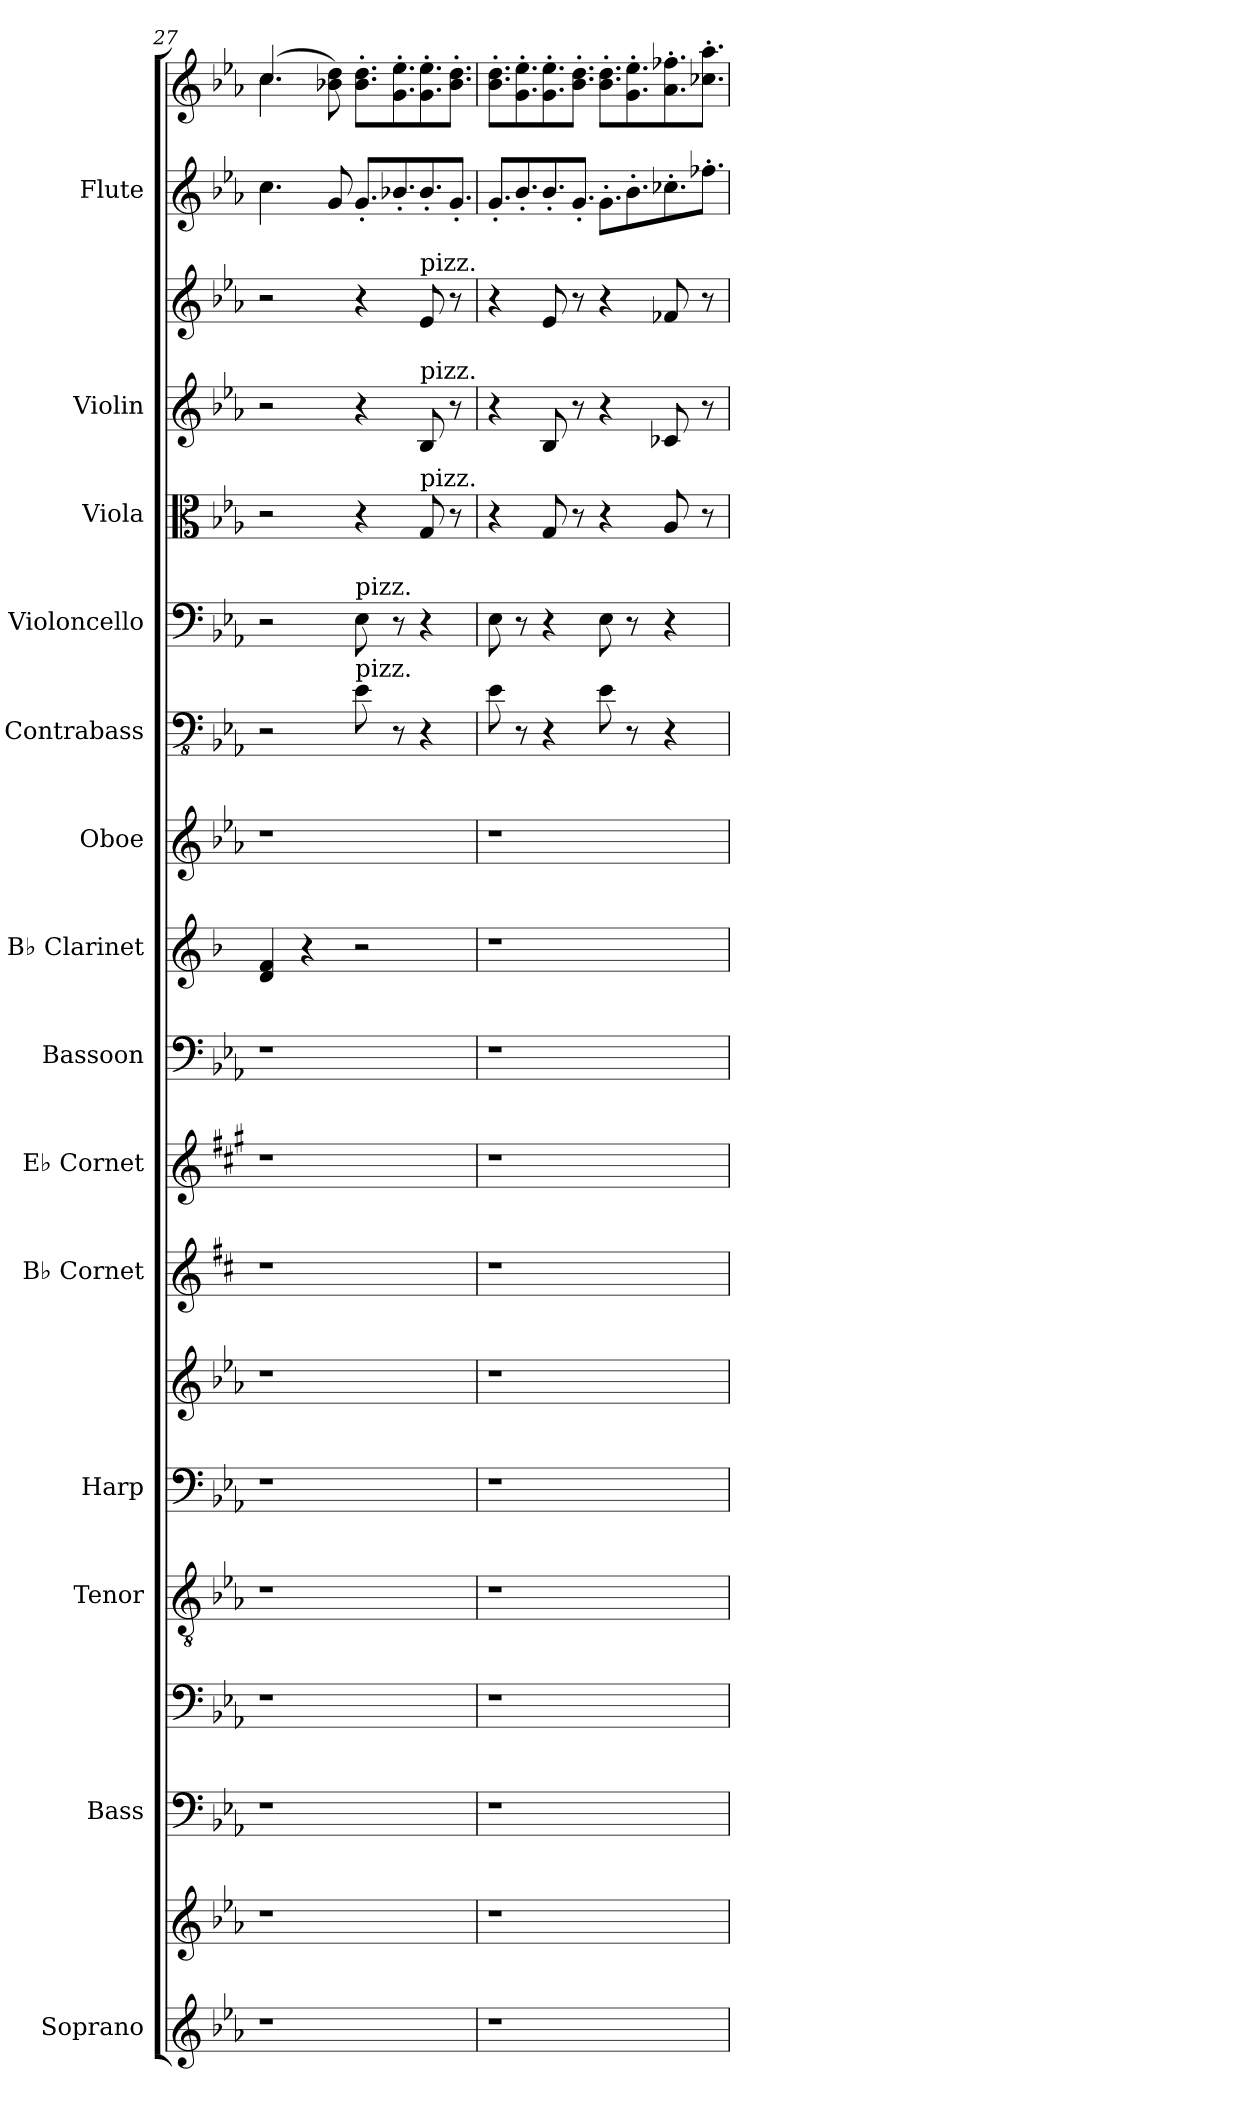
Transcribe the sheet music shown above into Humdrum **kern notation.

**kern	**kern	**kern	**kern	**kern	**kern	**kern	**kern	**kern	**kern	**kern	**kern	**kern	**kern	**kern	**kern	**kern	**kern	**kern
*part14	*part14	*part13	*part13	*part12	*part11	*part11	*part10	*part9	*part8	*part7	*part6	*part5	*part4	*part3	*part2	*part2	*part1	*part1
*staff19	*staff18	*staff17	*staff16	*staff15	*staff14	*staff13	*staff12	*staff11	*staff10	*staff9	*staff8	*staff7	*staff6	*staff5	*staff4	*staff3	*staff2	*staff1
*I"Soprano	*	*I"Bass	*	*I"Tenor	*I"Harp	*	*I"B♭ Cornet	*I"E♭ Cornet	*I"Bassoon	*I"B♭ Clarinet	*I"Oboe	*I"Contrabass	*I"Violoncello	*I"Viola	*I"Violin	*	*I"Flute	*
*I'S.	*	*I'B.	*	*I'T.	*I'Hrp.	*	*I'B♭ Cnt.	*I'E♭ Cnt.	*I'Bsn.	*I'B♭ Cl.	*I'Ob.	*I'Cb.	*I'Vc.	*I'Vla.	*I'Vln.	*	*I'Fl.	*
*clefG2	*clefG2	*clefF4	*clefF4	*clefGv2	*clefF4	*clefG2	*clefG2	*clefG2	*clefF4	*clefG2	*clefG2	*clefFv4	*clefF4	*clefC3	*clefG2	*clefG2	*clefG2	*clefG2
*	*	*	*	*	*	*	*ITrd1c2	*ITrd-2c-3	*	*ITrd1c2	*	*ITrd7c12	*	*	*	*	*	*
*k[b-e-a-]	*k[b-e-a-]	*k[b-e-a-]	*k[b-e-a-]	*k[b-e-a-]	*k[b-e-a-]	*k[b-e-a-]	*k[]	*k[]	*k[b-e-a-]	*k[b-e-a-]	*k[b-e-a-]	*k[b-e-a-]	*k[b-e-a-]	*k[b-e-a-]	*k[b-e-a-]	*k[b-e-a-]	*k[b-e-a-]	*k[b-e-a-]
=27	=27	=27	=27	=27	=27	=27	=27	=27	=27	=27	=27	=27	=27	=27	=27	=27	=27	=27
*	*	*	*	*	*	*	*	*	*	*	*	*	*	*	*	*	*	*^
1r	1r	1r	1r	1r	1r	1r	1r	1r	1r	4c/ 4e-/	1r	2r	2r	2r	2r	2r	4.cc\	(4.cc/	4.cc\
.	.	.	.	.	.	.	.	.	.	4r	.	.	.	.	.	.	.	.	.
.	.	.	.	.	.	.	.	.	.	.	.	.	.	.	.	.	8g/	8b-X\ 8dd\)	8ryy
*	*	*	*	*	*	*	*	*	*	*	*	*	*	*	*	*	*Xtuplet	*Xtuplet	*
!	!	!	!	!	!	!	!	!	!	!	!	!	!LO:TX:a:t=pizz.	!	!	!	!	!	!
!	!	!	!	!	!	!	!	!	!	!	!	!LO:TX:a:t=pizz.	!	!	!	!	!	!	!
.	.	.	.	.	.	.	.	.	.	2r	.	8EE-\	8E-\	4r	4r	4r	12.g'/L	12.b-\' 12.dd\'L	2ryy
.	.	.	.	.	.	.	.	.	.	.	.	8r	8r	.	.	.	12.b-X'/	12.g\' 12.ee-\'	.
!	!	!	!	!	!	!	!	!	!	!	!	!	!	!	!	!LO:TX:a:t=pizz.	!	!	!
!	!	!	!	!	!	!	!	!	!	!	!	!	!	!	!LO:TX:a:t=pizz.	!	!	!	!
!	!	!	!	!	!	!	!	!	!	!	!	!	!	!LO:TX:a:t=pizz.	!	!	!	!	!
.	.	.	.	.	.	.	.	.	.	.	.	4r	4r	8G/	8B-/	8e-/	12.b-'/	12.g\' 12.ee-\'	.
.	.	.	.	.	.	.	.	.	.	.	.	.	.	8r	8r	8r	12.g'/J	12.b-\' 12.dd\'J	.
*	*	*	*	*	*	*	*	*	*	*	*	*	*	*	*	*	*	*v	*v
=28	=28	=28	=28	=28	=28	=28	=28	=28	=28	=28	=28	=28	=28	=28	=28	=28	=28	=28
1r	1r	1r	1r	1r	1r	1r	1r	1r	1r	1r	1r	8EE-\	8E-\	4r	4r	4r	12.g'/L	12.b-\' 12.dd\'L
.	.	.	.	.	.	.	.	.	.	.	.	8r	8r	.	.	.	12.b-'/	12.g\' 12.ee-\'
.	.	.	.	.	.	.	.	.	.	.	.	4r	4r	8G/	8B-/	8e-/	12.b-'/	12.g\' 12.ee-\'
.	.	.	.	.	.	.	.	.	.	.	.	.	.	8r	8r	8r	12.g'/J	12.b-\' 12.dd\'J
.	.	.	.	.	.	.	.	.	.	.	.	8EE-\	8E-\	4r	4r	4r	12.g'\L	12.b-\' 12.dd\'L
.	.	.	.	.	.	.	.	.	.	.	.	8r	8r	.	.	.	12.b-'\	12.g\' 12.ee-\'
.	.	.	.	.	.	.	.	.	.	.	.	4r	4r	8A-/	8c-X/	8f-X/	12.cc-X'\	12.a-\' 12.ff-X\'
.	.	.	.	.	.	.	.	.	.	.	.	.	.	8r	8r	8r	12.ff-X'\J	12.cc-X\' 12.aa-\'J
=	=	=	=	=	=	=	=	=	=	=	=	=	=	=	=	=	=	=
*-	*-	*-	*-	*-	*-	*-	*-	*-	*-	*-	*-	*-	*-	*-	*-	*-	*-	*-
